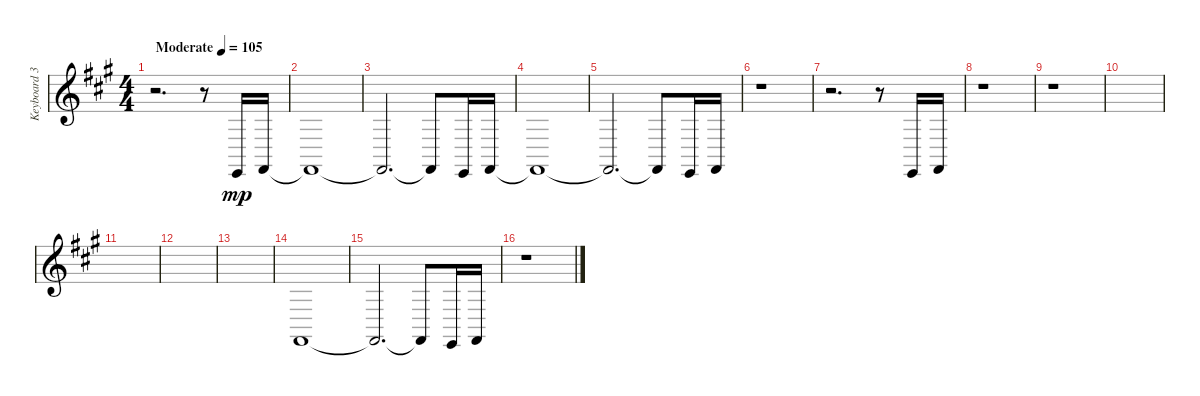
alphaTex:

\track ("Keyboard 3" "Keyboard 3") {instrument tremolostrings}
\staff {score}
\tuning (E4 B3 G3 D3 A2 E2) {hide}
\ts (4 4)
\tempo (105 "Moderate")
\clef g2
\ks f#minor
r.2{d dy mp instrument tremolostrings} r.8 0.6.16 2.6.16 |
2.6{t}.1 |
2.6{t}.2{d} 2.6{t}.8 0.6.16 2.6.16 |
2.6{t}.1 |
2.6{t}.2{d} 2.6{t}.8 0.6.16 2.6.16 |
r.1 |
r.2{d} r.8 0.6.16 2.6.16 |
r.1 |
r.1 |
|
|
|
|
2.6.1 |
2.6{t}.2{d} 2.6{t}.8 0.6.16 2.6.16 |
r.1
